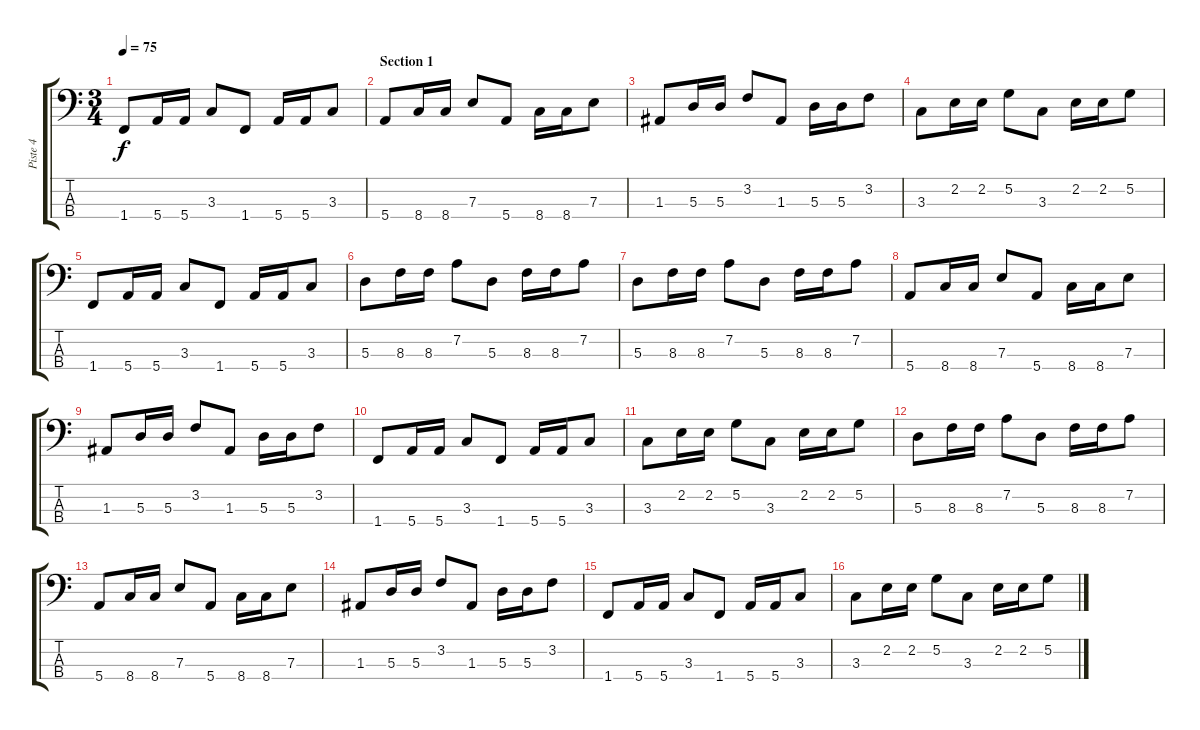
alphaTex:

\track ("Piste 4" "Piste 4") {instrument acousticbass}
\staff {score tabs}
\tuning (G2 D2 A1 E1) {hide}
\ts (3 4)
\tempo 75
\clef f4
\ks c
1.4.8{dy f instrument acousticbass} 5.4.16 5.4.16 3.3.8 1.4.8 5.4.16 5.4.16 3.3.8 |
\section ("" "Section 1")
5.4.8 8.4.16 8.4.16 7.3.8 5.4.8 8.4.16 8.4.16 7.3.8 |
1.3.8 5.3.16 5.3.16 3.2.8 1.3.8 5.3.16 5.3.16 3.2.8 |
3.3.8 2.2.16 2.2.16 5.2.8 3.3.8 2.2.16 2.2.16 5.2.8 |
1.4.8 5.4.16 5.4.16 3.3.8 1.4.8 5.4.16 5.4.16 3.3.8 |
5.3.8 8.3.16 8.3.16 7.2.8 5.3.8 8.3.16 8.3.16 7.2.8 |
5.3.8 8.3.16 8.3.16 7.2.8 5.3.8 8.3.16 8.3.16 7.2.8 |
5.4.8 8.4.16 8.4.16 7.3.8 5.4.8 8.4.16 8.4.16 7.3.8 |
1.3.8 5.3.16 5.3.16 3.2.8 1.3.8 5.3.16 5.3.16 3.2.8 |
1.4.8 5.4.16 5.4.16 3.3.8 1.4.8 5.4.16 5.4.16 3.3.8 |
3.3.8 2.2.16 2.2.16 5.2.8 3.3.8 2.2.16 2.2.16 5.2.8 |
5.3.8 8.3.16 8.3.16 7.2.8 5.3.8 8.3.16 8.3.16 7.2.8 |
5.4.8 8.4.16 8.4.16 7.3.8 5.4.8 8.4.16 8.4.16 7.3.8 |
1.3.8 5.3.16 5.3.16 3.2.8 1.3.8 5.3.16 5.3.16 3.2.8 |
1.4.8 5.4.16 5.4.16 3.3.8 1.4.8 5.4.16 5.4.16 3.3.8 |
3.3.8 2.2.16 2.2.16 5.2.8 3.3.8 2.2.16 2.2.16 5.2.8
